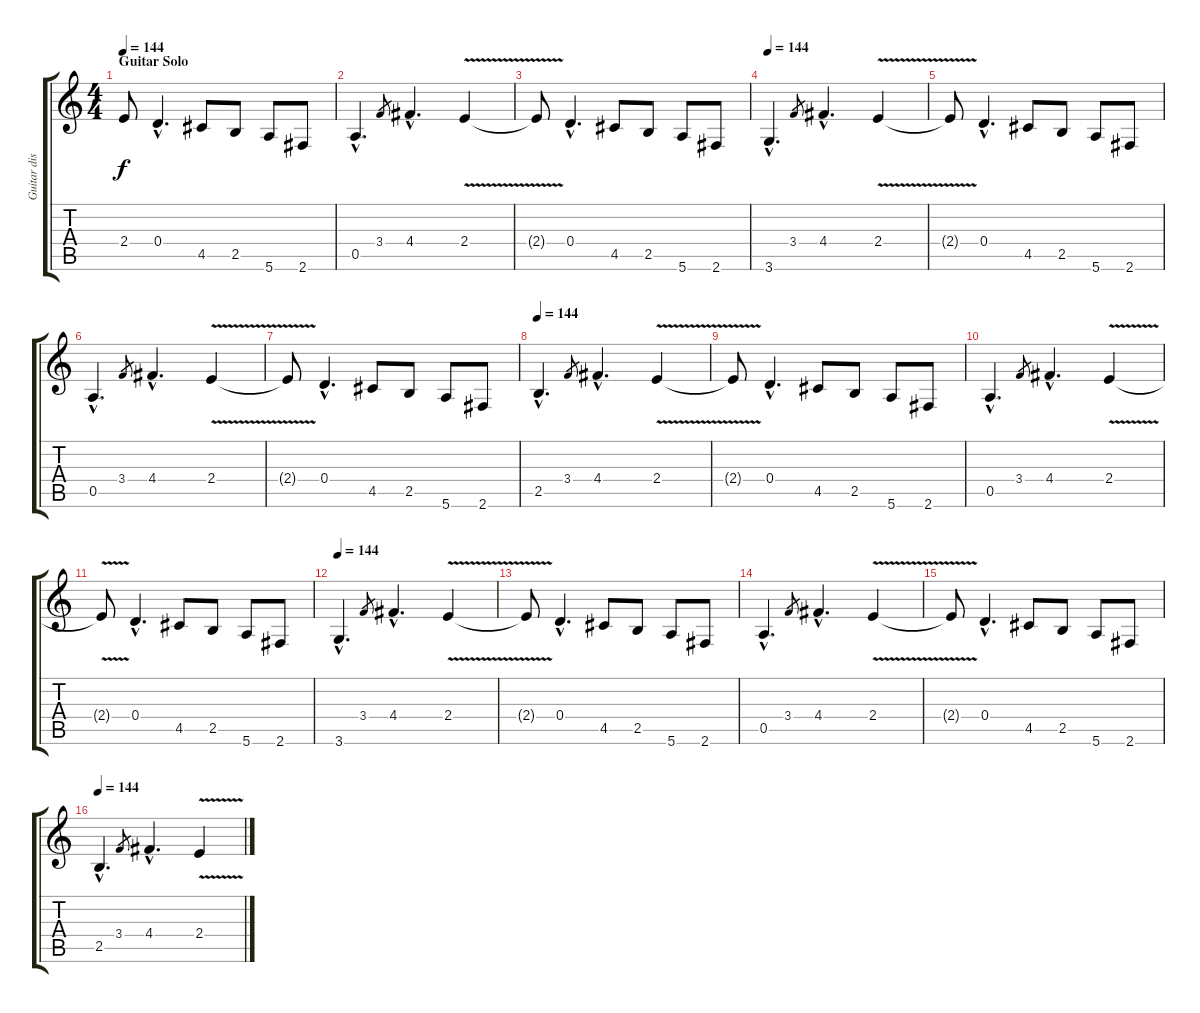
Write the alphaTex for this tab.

\track ("Guitar distortion 4" "Guitar dis") {instrument distortionguitar}
\staff {score tabs}
\tuning (E4 B3 G3 D3 A2 E2) {hide}
\ts (4 4)
\section ("" "Guitar Solo")
\tempo 144
\clef g2
\ks c
2.4{t}.8{dy f balance 8} 0.4{hac}.4{d} 4.5.8 2.5.8 5.6.8 2.6.8 |
0.5{hac}.4{d} 3.4.8{gr} 4.4{hac}.4{d} 2.4{v}.4 |
2.4{t}.8 0.4{hac}.4{d} 4.5.8 2.5.8 5.6.8 2.6.8 |
\tempo 144
3.6{hac}.4{d} 3.4.8{gr} 4.4{hac}.4{d} 2.4{v}.4 |
2.4{t}.8 0.4{hac}.4{d} 4.5.8 2.5.8 5.6.8 2.6.8 |
0.5{hac}.4{d} 3.4.8{gr} 4.4{hac}.4{d} 2.4{v}.4 |
2.4{t}.8 0.4{hac}.4{d} 4.5.8 2.5.8 5.6.8 2.6.8 |
\tempo 144
2.5{hac}.4{d} 3.4.8{gr} 4.4{hac}.4{d} 2.4{v}.4 |
2.4{t}.8 0.4{hac}.4{d} 4.5.8 2.5.8 5.6.8 2.6.8 |
0.5{hac}.4{d} 3.4.8{gr} 4.4{hac}.4{d} 2.4{v}.4 |
2.4{t}.8 0.4{hac}.4{d} 4.5.8 2.5.8 5.6.8 2.6.8 |
\tempo 144
3.6{hac}.4{d} 3.4.8{gr} 4.4{hac}.4{d} 2.4{v}.4 |
2.4{t}.8 0.4{hac}.4{d} 4.5.8 2.5.8 5.6.8 2.6.8 |
0.5{hac}.4{d} 3.4.8{gr} 4.4{hac}.4{d} 2.4{v}.4 |
2.4{t}.8 0.4{hac}.4{d} 4.5.8 2.5.8 5.6.8 2.6.8 |
\tempo 144
2.5{hac}.4{d} 3.4.8{gr} 4.4{hac}.4{d} 2.4{v}.4
